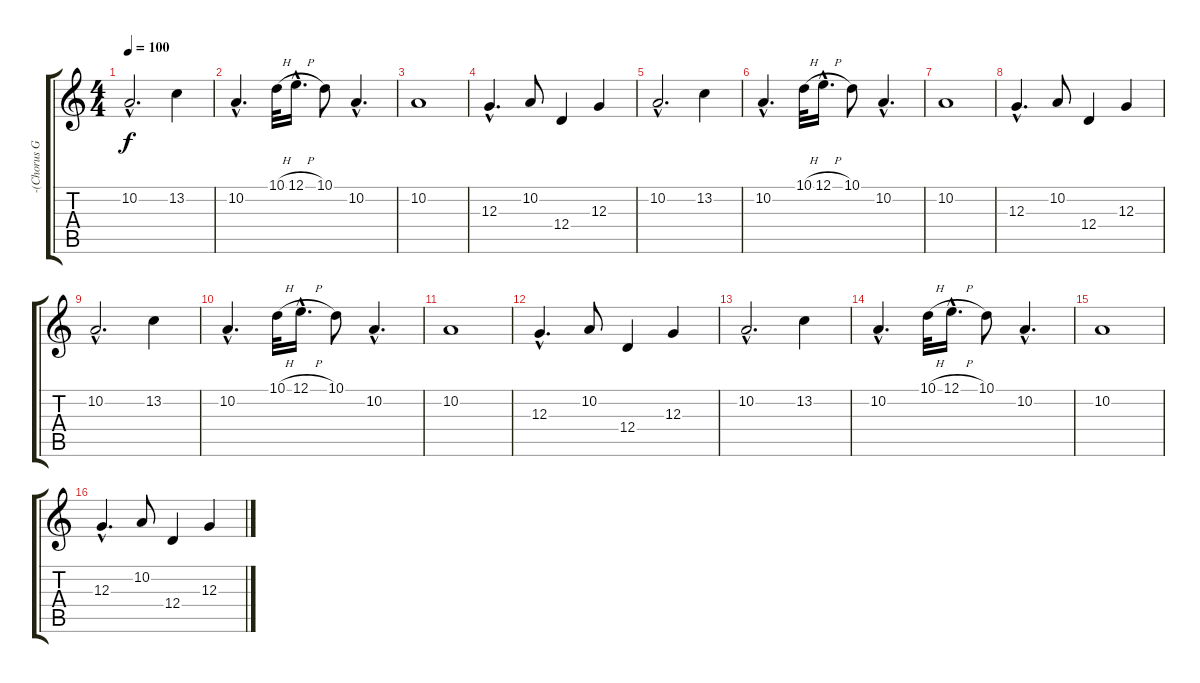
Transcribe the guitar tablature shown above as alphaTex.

\track ("-(Chorus Guitar 1)-" "-(Chorus G") {instrument fx6goblins}
\staff {score tabs}
\tuning (E4 B3 G3 D3 A2 E2) {hide}
\ts (4 4)
\tempo 100
\clef g2
\ks c
10.2{hac}.2{d dy f} 13.2.4 |
10.2{hac}.4{d} 10.1{h}.32 12.1{h hac}.16{d} 10.1.8 10.2{hac}.4{d} |
10.2.1 |
12.3{hac}.4{d} 10.2.8 12.4.4 12.3.4 |
10.2{hac}.2{d} 13.2.4 |
10.2{hac}.4{d} 10.1{h}.32 12.1{h hac}.16{d} 10.1.8 10.2{hac}.4{d} |
10.2.1 |
12.3{hac}.4{d} 10.2.8 12.4.4 12.3.4 |
10.2{hac}.2{d} 13.2.4 |
10.2{hac}.4{d} 10.1{h}.32 12.1{h hac}.16{d} 10.1.8 10.2{hac}.4{d} |
10.2.1 |
12.3{hac}.4{d} 10.2.8 12.4.4 12.3.4 |
10.2{hac}.2{d volume 10} 13.2.4 |
10.2{hac}.4{d} 10.1{h}.32 12.1{h hac}.16{d} 10.1.8 10.2{hac}.4{d} |
10.2.1{volume 0} |
12.3{hac}.4{d} 10.2.8 12.4.4 12.3.4
